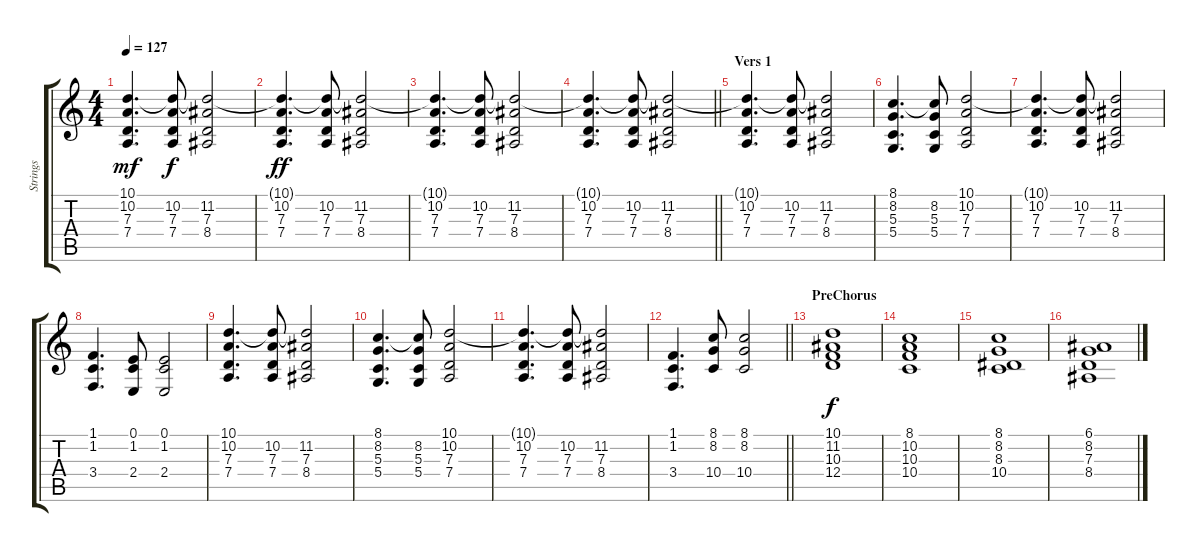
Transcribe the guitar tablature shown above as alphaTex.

\track ("Strings" "Strings") {instrument stringensemble1}
\staff {score tabs}
\tuning (E4 B3 G3 D3 A2 E2) {hide}
\ts (4 4)
\tempo 127
\clef g2
\ks c
(10.1 10.2 7.3 7.4).4{d dy mf} (10.1{t} 10.2 7.3 7.4).8{dy f} (10.1{t} 11.2 7.3 8.4).2 |
(10.1{t} 10.2 7.3 7.4).4{d dy ff} (10.1{t} 10.2 7.3 7.4).8 (10.1{t} 11.2 7.3 8.4).2 |
(10.1{t} 10.2 7.3 7.4).4{d} (10.1{t} 10.2 7.3 7.4).8 (10.1{t} 11.2 7.3 8.4).2 |
\barLineRight lightlight
(10.1{t} 10.2 7.3 7.4).4{d} (10.1{t} 10.2 7.3 7.4).8 (10.1{t} 11.2 7.3 8.4).2 |
\section ("" "Vers 1")
(10.1{t} 10.2 7.3 7.4).4{d} (10.1{t} 10.2 7.3 7.4).8 (10.1{t} 11.2 7.3 8.4).2 |
(8.1 8.2 5.3 5.4).4{d} (8.1{t} 8.2 5.3 5.4).8 (10.1 10.2 7.3 7.4).2 |
(10.1{t} 10.2 7.3 7.4).4{d} (10.1{t} 10.2 7.3 7.4).8 (10.1{t} 11.2 7.3 8.4).2 |
(1.1 1.2 3.4).4{d} (0.1 1.2 2.4).8 (0.1 1.2 2.4).2 |
(10.1 10.2 7.3 7.4).4{d} (10.1{t} 10.2 7.3 7.4).8 (10.1{t} 11.2 7.3 8.4).2 |
(8.1 8.2 5.3 5.4).4{d} (8.1{t} 8.2 5.3 5.4).8 (10.1 10.2 7.3 7.4).2 |
(10.1{t} 10.2 7.3 7.4).4{d} (10.1{t} 10.2 7.3 7.4).8 (10.1{t} 11.2 7.3 8.4).2 |
\barLineRight lightlight
(1.1 1.2 3.4).4{d} (8.1 8.2 10.4).8 (8.1 8.2 10.4).2 |
\section ("" "PreChorus")
(10.1 11.2 10.3 12.4).1{dy f} |
(8.1 10.2 10.3 10.4).1 |
(8.1 8.2 8.3 10.4).1 |
(6.1 8.2 7.3 8.4).1
